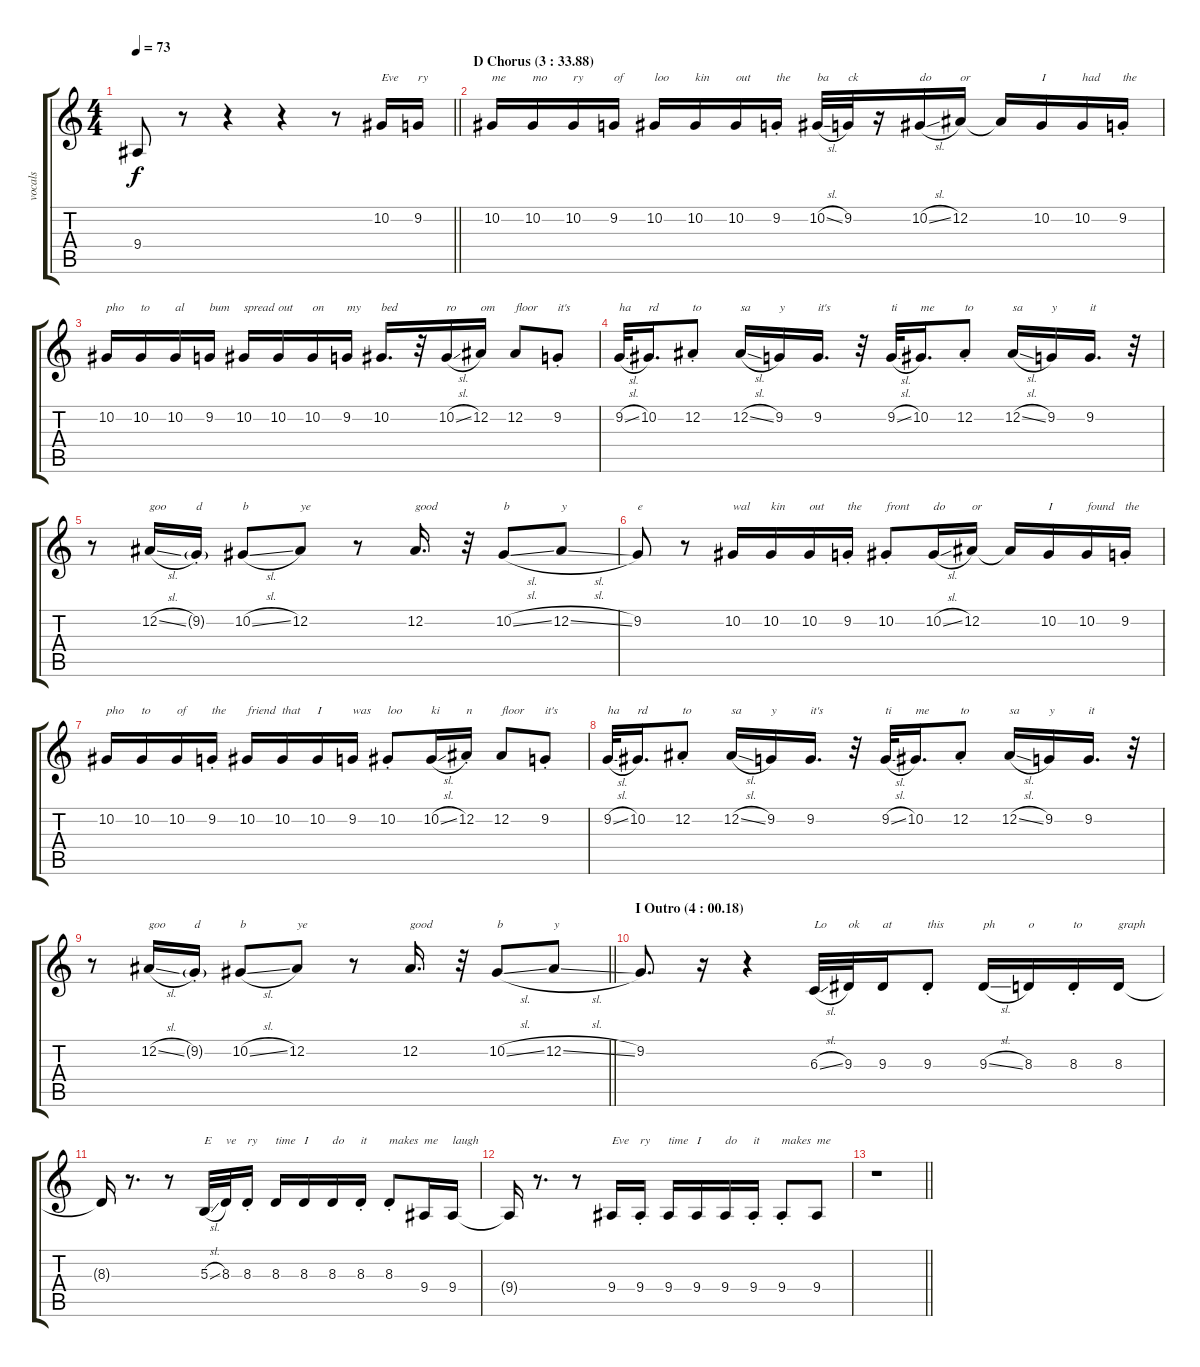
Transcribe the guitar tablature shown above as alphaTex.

\track ("vocals" "vocals") {instrument lead2sawtooth}
\staff {score tabs}
\tuning (Eb4 Bb3 Gb3 Db3 Ab2 Eb2) {hide}
\ts (4 4)
\tempo 73
\clef g2
\barLineRight lightlight
\ks c
9.4{t}.8{dy f} r.8 r.4 r.4 r.8 10.2.16{txt "Eve"} 9.2.16{txt "ry"} |
\section ("" "D Chorus (3 : 33.88)")
10.2.16{txt "me"} 10.2.16{txt "mo"} 10.2.16{txt "ry"} 9.2.16{txt "of"} 10.2.16{txt "loo"} 10.2.16{txt "kin"} 10.2.16{txt "out"} 9.2{st}.16{txt "the"} 10.2{sl}.32{txt "ba"} 9.2.32{txt "ck"} r.16 10.2{sl}.16{txt "do"} 12.2.16{txt "or"} 12.2{t}.16 10.2.16{txt "I"} 10.2.16{txt "had"} 9.2{st}.16{txt "the"} |
10.2.16{txt "pho"} 10.2.16{txt "to"} 10.2.16{txt "al"} 9.2.16{txt "bum"} 10.2.16{txt "spread"} 10.2.16{txt "out"} 10.2.16{txt "on"} 9.2.16{txt "my"} 10.2.16{d txt "bed"} r.32 10.2{sl}.16{txt "ro"} 12.2.16{txt "om"} 12.2.8{txt "floor"} 9.2{st}.8{txt "it's"} |
9.2{sl}.32{txt "ha"} 10.2.16{d txt "rd"} 12.2{st}.8{txt "to"} 12.2{sl}.16{txt "sa"} 9.2.16{txt "y"} 9.2.16{d txt "it's"} r.32 9.2{sl}.32{txt "ti"} 10.2.16{d txt "me"} 12.2{st}.8{txt "to"} 12.2{sl}.16{txt "sa"} 9.2.16{txt "y"} 9.2.16{d txt "it"} r.32 |
r.8 12.2{sl}.16{txt "goo"} 9.2{g st}.16{txt "d"} 10.2{sl}.8{txt "b"} 12.2.8{txt "ye"} r.8 12.2.16{d txt "good"} r.32 10.2{sl}.8{txt "b"} 12.2{sl}.8{txt "y"} |
9.2.8{txt "e"} r.8 10.2.16{txt "wal"} 10.2.16{txt "kin"} 10.2.16{txt "out"} 9.2{st}.16{txt "the"} 10.2{st}.8{txt "front"} 10.2{sl}.16{txt "do"} 12.2.16{txt "or"} 12.2{t}.16 10.2.16{txt "I"} 10.2.16{txt "found"} 9.2{st}.16{txt "the"} |
10.2.16{txt "pho"} 10.2.16{txt "to"} 10.2.16{txt "of"} 9.2{st}.16{txt "the"} 10.2.16{txt "friend"} 10.2.16{txt "that"} 10.2.16{txt "I"} 9.2.16{txt "was"} 10.2{st}.8{txt "loo"} 10.2{sl}.16{txt "ki"} 12.2{st}.16{txt "n"} 12.2.8{txt "floor"} 9.2{st}.8{txt "it's"} |
9.2{sl}.32{txt "ha"} 10.2.16{d txt "rd"} 12.2{st}.8{txt "to"} 12.2{sl}.16{txt "sa"} 9.2.16{txt "y"} 9.2.16{d txt "it's"} r.32 9.2{sl}.32{txt "ti"} 10.2.16{d txt "me"} 12.2{st}.8{txt "to"} 12.2{sl}.16{txt "sa"} 9.2.16{txt "y"} 9.2.16{d txt "it"} r.32 |
\barLineRight lightlight
r.8 12.2{sl}.16{txt "goo"} 9.2{g st}.16{txt "d"} 10.2{sl}.8{txt "b"} 12.2.8{txt "ye"} r.8 12.2.16{d txt "good"} r.32 10.2{sl}.8{txt "b"} 12.2{sl}.8{txt "y"} |
\section ("" "I Outro (4 : 00.18)")
9.2.8{d} r.16 r.4 6.3{sl}.32{txt "Lo"} 9.3.32{txt "ok"} 9.3.16{txt "at"} 9.3{st}.8{txt "this"} 9.3{sl}.16{txt "ph"} 8.3.16{txt "o"} 8.3{st}.16{txt "to"} 8.3.16{txt "graph"} |
8.3{t}.16 r.8{d} r.8 5.3{sl}.32{txt "E"} 8.3.32{txt "ve"} 8.3{st}.16{txt "ry"} 8.3.16{txt "time"} 8.3.16{txt "I"} 8.3.16{txt "do"} 8.3{st}.16{txt "it"} 8.3{st}.8{txt "makes"} 9.4.16{txt "me"} 9.4.16{txt "laugh"} |
9.4{t}.16 r.8{d} r.8 9.4.16{txt "Eve"} 9.4{st}.16{txt "ry"} 9.4.16{txt "time"} 9.4.16{txt "I"} 9.4.16{txt "do"} 9.4{st}.16{txt "it"} 9.4{st}.8{txt "makes"} 9.4.8{txt "me"} |
\barLineRight lightlight
r.1
